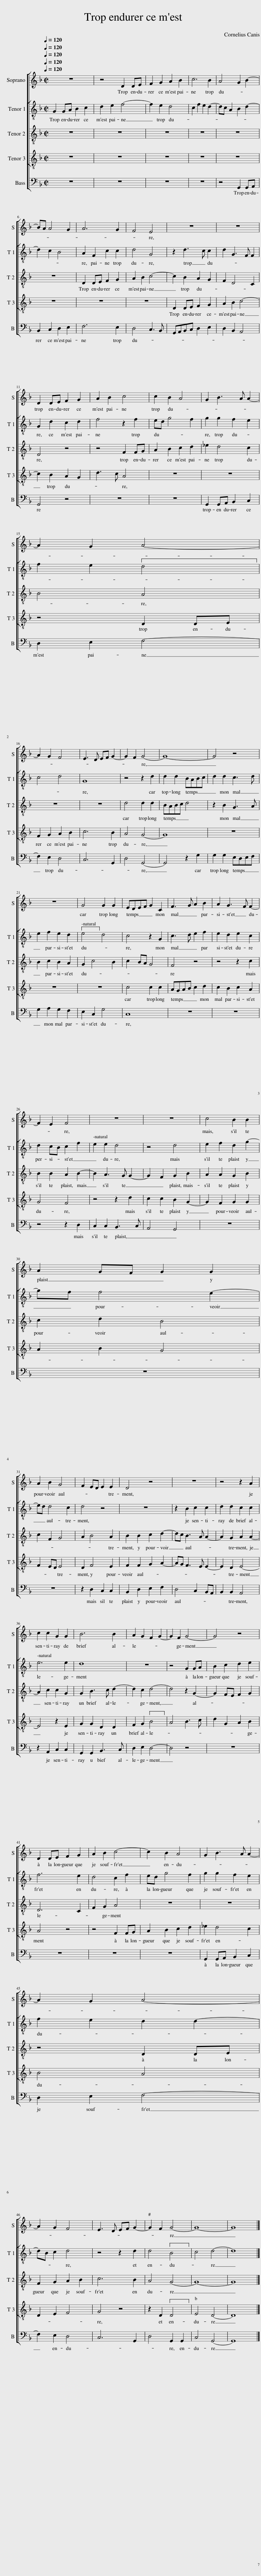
X:1
%%score [ 1 [ 2 3 4 ] 5 ]
L:1/8
Q:1/4=120
M:2/2
I:linebreak $
K:F
V:1 treble
V:2 treble-8
V:3 treble-8
V:4 treble-8
V:5 bass
V:1
 z8 | z4 D2 DE | F2 G2 A2 B2 | c6 B2 | A4 G2 B2- |$ %5
 BA A4 G2 | A6 G2 | F4 E4 | z8 | z8 |$ %10
 D2 DE F2 G2 | A2 B2 c4 | c2 B2 A4 | G2 B3 A A2- |$ A2 G2 A4- |$ %15
 A2 G2 F4 | E3 D EF G2- | G2 F2 G4- | G8- | G4 z4 |$ %20
 z8 | G4 G2 G2 | EDEF G2 C2 | F3 G A2 B2 | A2 G3 F F2- |$ %25
 F2 E2 F4 | z8 | z8 | c4 B2 B2 |$ A2 GF G2 G2 |$ %30
 A2 B2 G4 | F2 ED E2 E2 | D4 z4 | z8 | z4 z2 A2 |$ %35
 c2 c2 G2 G2 | B6 B2 | A2 G2 F2 G2- | G2 F2 G4- | G4 z4 |$ %40
 D2 DE F2 G2 | A2 B2 c4- | c2 B2 A4 | G2 B3 A A2- |$ A2 G2 A4- |$ %45
 A2 G2 F4 | E3 D EF G2- | G2 F2 G4- | G8- | G8 |] %50
V:2
 G2 GA B2 c2 | d2 e2 f4- | f2 e2 d4 | c2 f2 e2 d2- | dc A2 B2 d2- |$ %5
 d2 c2 B4 | A2 F2 c2 c2 | d4 G4 | z2 d3 c c2 | d2 G3 F F2 |$ %10
 G2 d2 c2 d2 | f4 z2 f2 | ed g4 f2 | g2 g2 f2 e2 |$ f2 e2 d4 |$ %15
 c4 d4 | G8 | z4 z2 d2 | d2 d2 BABc | d2 d2 c3 d |$ %20
 e2 f2 e2 d2 | e4 d4 | c4 z2 G2 | c3 d e2 f2 | e2 d2 e2 c2 |$ %25
 d2 cB c2 f2 | e2 e2 d4 | z4 d4 | e2 f2 d2 g2- |$ gf f4 e2- |$ %30
 ed d4 c2 | d4 z4 | z8 | z2 B2 c2 c2 | d2 d2 c2 c2 |$ %35
 e6 e2 | d8 | z8 | z4 G2 GA | B2 c2 d2 e2 |$ %40
 f6 e2 | d4 c2 f2 | ed g4 f2 | g2 g2 f2 e2 |$ f2 e2 d2 d2- |$ %45
 dB c2 d4 | z4 z2 d2 | d4 B4 | c4 d4- | d8 |] %50
V:3
 z8 | z8 | z8 | z8 | z8 |$ %5
 z8 | D2 DE F2 G2 | A2 B2 c4- | c2 B2 A2 G2 | F2 D4 C2 |$ %10
 D4 z4 | z4 F2 FG | A2 B2 c2 d2 | _e2 d4 c2 |$ B4 A4 |$ %15
 z8 | z8 | d4 d2 d2 | BABc d4 | z2 B2 G3 A |$ %20
 B2 c2 B2 A2 | G2 c4 B2 | c2 BA G4 | F4 z4 | z4 z2 c2 |$ %25
 B2 B2 A2 B2- | B2 A3 G G2- | G2 F2 G2 B2 | A2 A2 G2 B2 |$ c2 d2 B4 |$ %30
 c2 F2 G4 | A2 B4 A2 | B2 B2 c2 d2- | dc B3 A A2- | A2 G2 A2 A2- |$ %35
 A2 c2 c2 G2 | G2 B3 c d2- | d2 c2 d4- | d4 z2 G2- | G2 FE F2 G2 |$ %40
 D6 C2 | F2 G2 A4 | z8 | z8 |$ z4 D2 DE |$ %45
 F2 G2 A2 B2 | c6 B2 | A4 G4- | G8- | G8 |] %50
V:4
 z8 | z8 | z8 | z8 | z8 |$ %5
 z8 | z8 | z8 | D2 DE F2 G2 | A2 B2 c4- |$ %10
 c2 B2 A2 G2 | d3 c A4 | z8 | z8 |$ z4 D2 DE |$ %15
 F2 G2 A2 B2 | c6 B2 | A4 G4- | G8 | z8 |$ %20
 z8 | z8 | c4 c2 c2 | AGAB c2 d2 | c2 B2 c2 A2 |$ %25
 G4 F4 | z4 z2 d2 | c2 c2 B2 G2- | G2 F2 G2 G2 |$ A2 B2 G4 |$ %30
 F2 ED E4 | D2 F4 E2 | F2 F2 G2 A2- | AG F3 E E2- | E2 D2 E4- |$ %35
 E4 z2 E2 | G2 G2 D2 D2 | F2 G2 B4 | A4 B3 c | d2 G2 A2 B2 |$ %40
 A4 z4 | z4 F2 FG | A2 B2 c2 d2 | _e2 d4 c2 |$ B4 A4 |$ %45
 D2 E2 F4 | G4 z4 | z2 D2 D4 | E4 D4- | D8 |] %50
V:5
 z8 | z8 | z8 | z8 | z4 G,,2 G,,A,, |$ %5
 B,,2 C,2 D,2 E,2 | F,6 E,2 | D,4 C,3 B,, | G,,A,,B,,C, D,2 E,2 | D,2 B,,2 A,,4 |$ %10
 G,,4 z4 | z8 | z8 | G,,2 G,,A,, B,,2 C,2 |$ D,2 E,2 F,4- |$ %15
 F,2 E,2 D,4 | C,6 G,,2 | D,4 G,,4- | G,,4 z2 G,2 | G,2 G,2 E,D,E,F, |$ %20
 G,2 A,2 G,2 F,2 | E,2 C,2 G,4 | C,8 | z8 | z8 |$ %25
 z4 z2 D,2 | C,2 C,2 B,,3 C, | A,,4 G,,4 | z8 |$ z8 |$ %30
 z8 | z2 D,2 C,2 C,2 | B,,2 D,2 E,2 F,2 | D,4 C,2 B,,A,, | B,,2 B,,2 A,,4 |$ %35
 z2 A,,2 C,2 C,2 | G,,2 G,,2 B,,3 C, | D,2 E,2 D,4- | D,4 z4 | z8 |$ %40
 z8 | z8 | z8 | G,,2 G,,A,, B,,2 C,2 |$ D,2 E,2 F,4- |$ %45
 F,2 E,2 D,4 | C,6 G,,2 | D,4 G,,2 G,,2 | C,4 G,,4- | G,,8 |] %50
